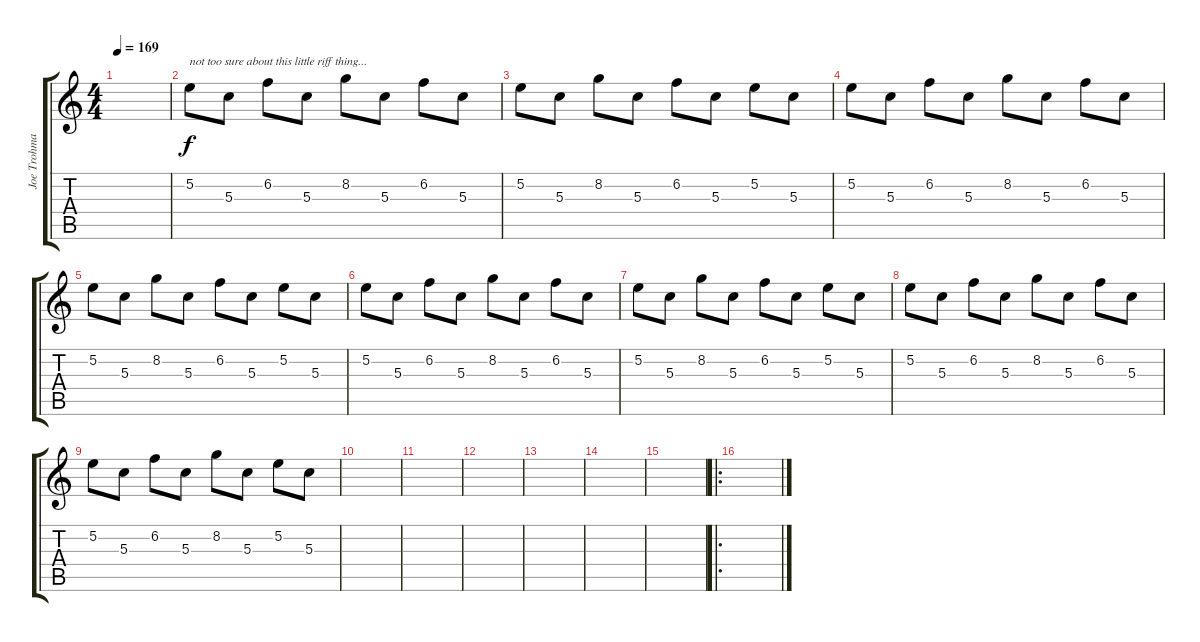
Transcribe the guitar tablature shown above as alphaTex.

\track ("Joe Trohman 2" "Joe Trohma") {instrument overdrivenguitar}
\staff {score tabs}
\tuning (E4 B3 G3 D3 A2 E2) {hide}
\ts (4 4)
\tempo 169
\clef g2
\ks c
|
5.2.8{txt "not too sure about this little riff thing..."} 5.3.8 6.2.8 5.3.8 8.2.8 5.3.8 6.2.8 5.3.8 |
5.2.8 5.3.8 8.2.8 5.3.8 6.2.8 5.3.8 5.2.8 5.3.8 |
5.2.8 5.3.8 6.2.8 5.3.8 8.2.8 5.3.8 6.2.8 5.3.8 |
5.2.8 5.3.8 8.2.8 5.3.8 6.2.8 5.3.8 5.2.8 5.3.8 |
5.2.8 5.3.8 6.2.8 5.3.8 8.2.8 5.3.8 6.2.8 5.3.8 |
5.2.8 5.3.8 8.2.8 5.3.8 6.2.8 5.3.8 5.2.8 5.3.8 |
5.2.8 5.3.8 6.2.8 5.3.8 8.2.8 5.3.8 6.2.8 5.3.8 |
5.2.8 5.3.8 6.2.8 5.3.8 8.2.8 5.3.8 5.2.8 5.3.8 |
|
|
|
|
|
|
\ro
